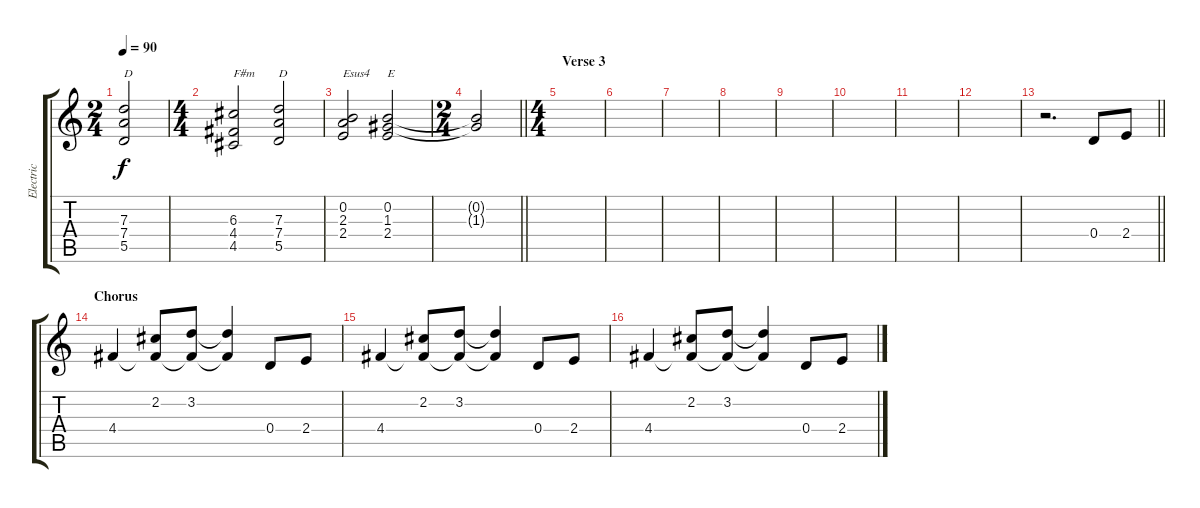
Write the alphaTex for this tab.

\track ("Electric" "Electric") {instrument overdrivenguitar}
\staff {score tabs}
\tuning (E4 B3 G3 D3 A2 E2) {hide}
\ts (2 4)
\tempo 90
\clef g2
\ks c
(7.3 7.4 5.5).2{txt "D" dy f} |
\ts (4 4)
(6.3 4.4 4.5).2{txt "F#m"} (7.3 7.4 5.5).2{txt "D"} |
(0.2 2.3 2.4).2{txt "Esus4"} (0.2 1.3 2.4).2{txt "E"} |
\ts (2 4)
\barLineRight lightlight
(0.2{t} 1.3{t}).2 |
\ts (4 4)
\section ("" "Verse 3")
|
|
|
|
|
|
|
|
\barLineRight lightlight
r.2{d} 0.4.8 2.4.8 |
\section ("" "Chorus")
4.4.4 (2.2 4.4{t}).8 (3.2 4.4{t}).8 (3.2{t} 4.4{t}).4 0.4.8 2.4.8 |
4.4.4 (2.2 4.4{t}).8 (3.2 4.4{t}).8 (3.2{t} 4.4{t}).4 0.4.8 2.4.8 |
4.4.4 (2.2 4.4{t}).8 (3.2 4.4{t}).8 (3.2{t} 4.4{t}).4 0.4.8 2.4.8
